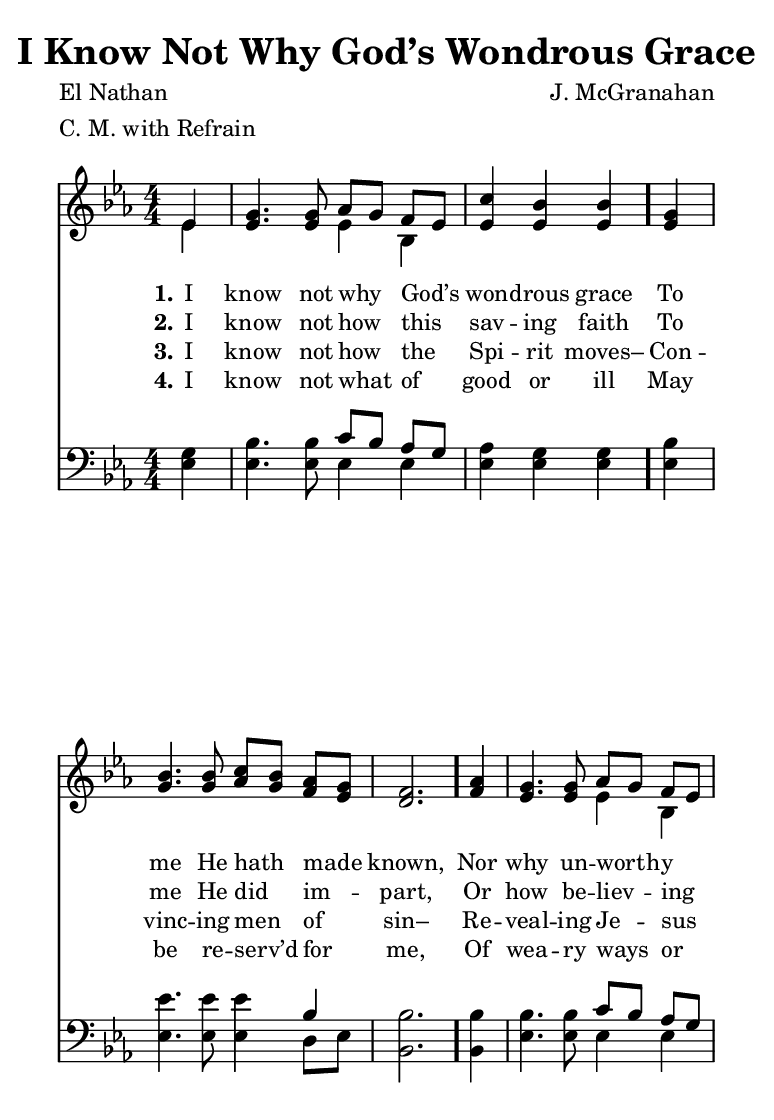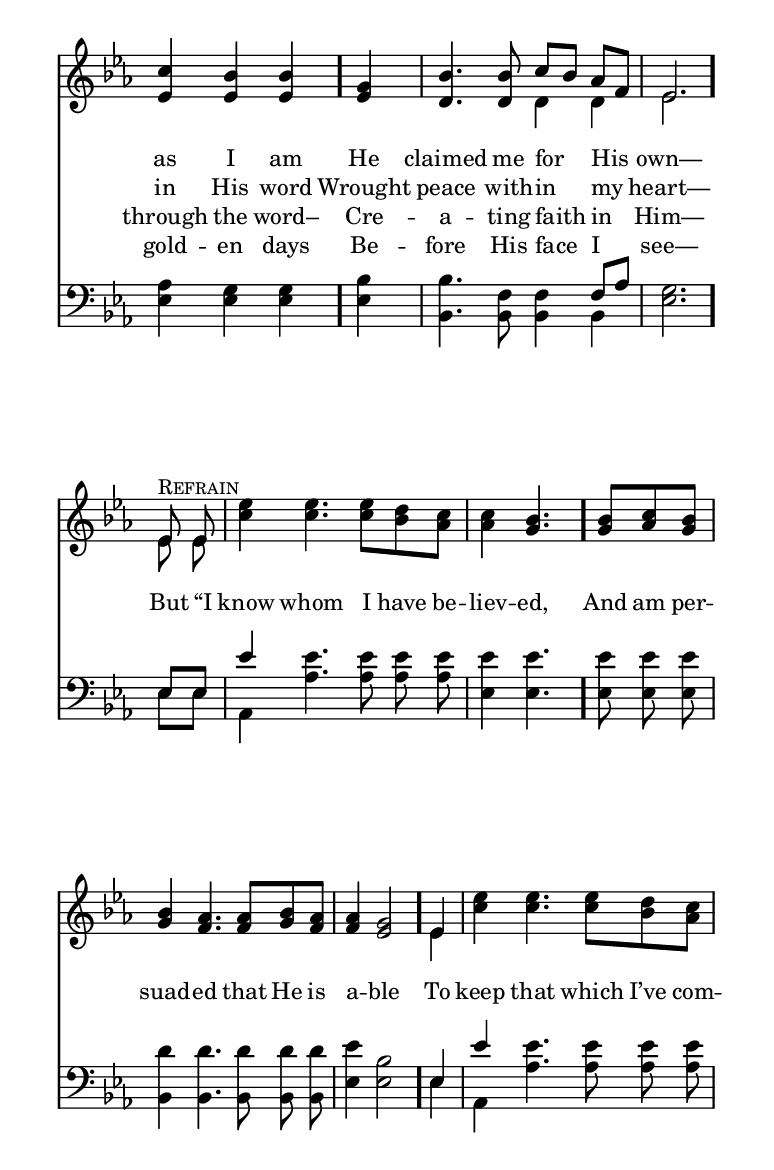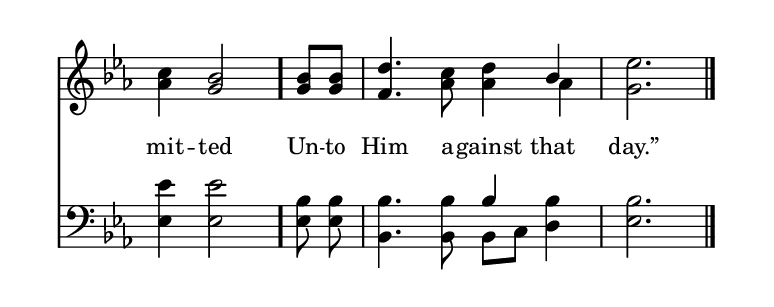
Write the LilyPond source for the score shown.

\include "common/global.ily"
\paper {
  \include "common/paper.ily"
  systems-per-page = ##f
}

\header{
  hymnnumber = "167"
  title = "I Know Not Why God’s Wondrous Grace"
  tunename = ""
  meter = "C. M. with Refrain"
  poet = "El Nathan"
  composer = "J. McGranahan"
  %copyright = ""
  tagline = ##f
}

global = {
  \include "common/overrides.ily"
  \override Staff.TimeSignature.style = #'numbered
  \time 4/4
  \override Score.MetronomeMark.transparent = ##t % hide all fermata changes too
  \tempo 4=90
  \key ees \major
  \partial 4
  \autoBeamOff
}

notesSoprano = {
\global
\relative c' {
  
  ees4 | g4. g8 aes[ g] f[ ees] | c'4 bes bes
  g4 | bes4. bes8 c[ bes] aes[ g] | f2.
  aes4 | g4. g8 aes[ g] f[ ees] | c'4 bes bes
  g4 | bes4. bes8 c[ bes] aes[ f] | ees2.

  << s^\markup { \small \caps "Refrain" }
  { ees8 ees | ees'4 ees4. ees8 d c | c4 bes4. } >>
  bes8 c bes | bes4 aes4. aes8 bes aes | aes4 g2
  ees4 | ees'4 ees4. ees8 d c | c4 bes2
  bes8 bes | d4. c8 d4 bes | ees2.

  \bar "|."

}
}

notesAlto = {
\global
\relative e' {

  ees4 | ees4. ees8 ees4 bes | ees ees ees
  ees | g4. g8 aes[ g] f[ ees] d2.
  f4 | ees4. ees8 ees4 bes | ees ees ees
  ees4 | d4. d8 d4 d | ees2.

  ees8 ees | c'4 c4. c8 bes aes | aes4 g4.
  g8 aes g | g4 f4. f8 g f | f4 ees2
  ees4 | c'4 c4. c8 bes aes | aes4 g2
  g8 g | f4. aes8 aes4 aes | g2.

}
}

notesTenor = {
\global
\relative a {

  g4 | bes4. bes8 c[ bes] aes[ g] | aes4 g g
  bes4 | ees4. ees8 ees4 bes4 | bes2.
  bes4 | bes4. bes8 c[ bes] aes[ g] | aes4 g g
  bes4 | bes4. f8 f4 f8[ aes] | g2.

  ees8 ees | ees'4 ees4. ees8 ees ees | ees4 ees4.
  ees8 ees ees | d4 d4. d8 d d | ees4 bes2
  ees,4 | ees'4 ees4. ees8 ees ees | ees4 ees2
  bes8 bes | bes4. bes8 bes4 bes | bes2.

}
}

notesBass = {
\global
\relative f {

  ees4 | ees4. ees8 ees4 ees | ees ees ees
  ees4 | ees4. ees8 ees4 d8[ ees] | bes2.
  bes4 | ees4. ees8 ees4 ees | ees ees ees
  ees4 | bes4. bes8 bes4 bes | ees2.

  ees8 ees | aes,4 aes'4. aes8 aes aes | ees4 ees4.
  ees8 ees ees | bes4 bes4. bes8 bes bes | ees4 ees2
  ees4 | aes,4 aes'4. aes8 aes aes | ees4 ees2
  ees8 ees | bes4. bes8 bes8[ c] d4 | ees2.

}
}

Refrain = \lyricmode {

But “I know whom I have be -- liev -- ed, \bar "."
And am per -- suad -- ed that He is a -- ble \bar "."
To keep that which I’ve com -- mit -- ted \bar "."
Un -- to Him a -- gainst that day.” \bar "."

}

wordsA = \lyricmode {
\set stanza = "1."

I know not why God’s won -- drous grace \bar "."
To me He hath made known, \bar "."
Nor why un -- worth -- y as I am \bar "."
He claimed me for His own— \bar "."

}

wordsB = \lyricmode {
\set stanza = "2."

I know not how this sav -- ing faith
To me He did im -- part,
Or how be -- liev -- ing in His word
Wrought peace with -- in my heart—

\Refrain

}

wordsC = \lyricmode {
\set stanza = "3."

I know not how the Spi -- rit moves–
Con -- vinc -- ing men of sin–
Re -- veal -- ing Je -- sus through the word–
Cre -- a -- ting faith in Him—

}

wordsD = \lyricmode {
\set stanza = "4."

I know not what of good or ill
May be re -- serv’d for me,
Of wea -- ry ways or gold -- en days
Be -- fore His face I see—

}

\score {
  \context ChoirStaff <<
    \context Staff = upper <<
      \set ChoirStaff.systemStartDelimiter = #'SystemStartBar
      \partcombine #'(2 . 9) \notesSoprano \notesAlto
      \context NullVoice = sopranos { \voiceOne << \notesSoprano >> }
      \context NullVoice = altos { \voiceTwo << \notesAlto >> }
      \context Lyrics = one   \lyricsto sopranos \wordsA
      \context Lyrics = two   \lyricsto sopranos \wordsB
      \context Lyrics = three \lyricsto sopranos \wordsC
      \context Lyrics = four  \lyricsto sopranos \wordsD
    >>
    \context Staff = men <<
      \clef bass
      \partcombine #'(2 . 9) \notesTenor \notesBass
      \context NullVoice = tenors { \voiceOne << \notesTenor >> }
      \context NullVoice = basses { \voiceTwo << \notesBass >> }
    >>
  >>
  \layout {
    \include "common/layout.ily"
  }
  \midi{
    \include "common/midi.ily"
  }
}

\version "2.19.49"  % necessary for upgrading to future LilyPond versions.

% vi:set et ts=2 sw=2 ai nocindent syntax=lilypond:
